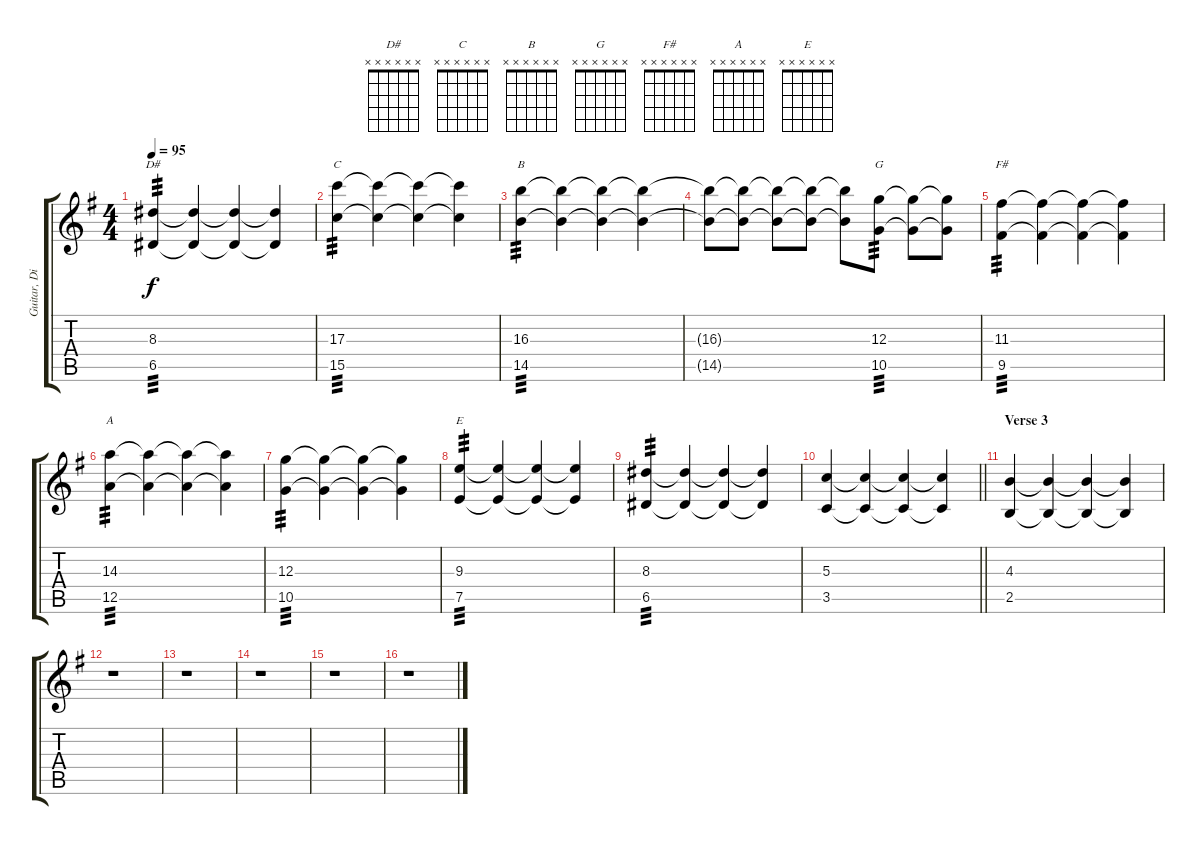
\track ("Guitar, Distortion" "Guitar, Di") {instrument distortionguitar}
\staff {score tabs}
\tuning (E4 B3 G3 D3 A2 E2) {hide}
\chord ("D#" x x x x x x)
\chord ("C" x x x x x x)
\chord ("B" x x x x x x)
\chord ("G" x x x x x x)
\chord ("F#" x x x x x x)
\chord ("A" x x x x x x)
\chord ("E" x x x x x x)
\ts (4 4)
\tempo 95
\clef g2
\ks g
(8.3 6.5).4{ch "D#" tp 3 dy f} (8.3{t} 6.5{t}).4 (8.3{t} 6.5{t}).4 (8.3{t} 6.5{t}).4 |
(17.3 15.5).4{ch "C" tp 3} (17.3{t} 15.5{t}).4 (17.3{t} 15.5{t}).4 (17.3{t} 15.5{t}).4 |
(16.3 14.5).4{ch "B" tp 3} (16.3{t} 14.5{t}).4 (16.3{t} 14.5{t}).4 (16.3{t} 14.5{t}).4 |
(16.3{t} 14.5{t}).8 (16.3{t} 14.5{t}).8 (16.3{t} 14.5{t}).8 (16.3{t} 14.5{t}).8 (16.3{t} 14.5{t}).8 (12.3 10.5).8{ch "G" tp 3} (12.3{t} 10.5{t}).8 (12.3{t} 10.5{t}).8 |
(11.3 9.5).4{ch "F#" tp 3} (11.3{t} 9.5{t}).4 (11.3{t} 9.5{t}).4 (11.3{t} 9.5{t}).4 |
(14.3 12.5).4{ch "A" tp 3} (14.3{t} 12.5{t}).4 (14.3{t} 12.5{t}).4 (14.3{t} 12.5{t}).4 |
(12.3 10.5).4{tp 3} (12.3{t} 10.5{t}).4 (12.3{t} 10.5{t}).4 (12.3{t} 10.5{t}).4 |
(9.3 7.5).4{ch "E" tp 3} (9.3{t} 7.5{t}).4 (9.3{t} 7.5{t}).4 (9.3{t} 7.5{t}).4 |
(8.3 6.5).4{tp 3} (8.3{t} 6.5{t}).4 (8.3{t} 6.5{t}).4 (8.3{t} 6.5{t}).4 |
\barLineRight lightlight
(5.3 3.5).4 (5.3{t} 3.5{t}).4 (5.3{t} 3.5{t}).4 (5.3{t} 3.5{t}).4 |
\section ("" "Verse 3")
(4.3 2.5).4 (4.3{t} 2.5{t}).4 (4.3{t} 2.5{t}).4 (4.3{t} 2.5{t}).4 |
r.1 |
r.1 |
r.1 |
r.1 |
r.1
